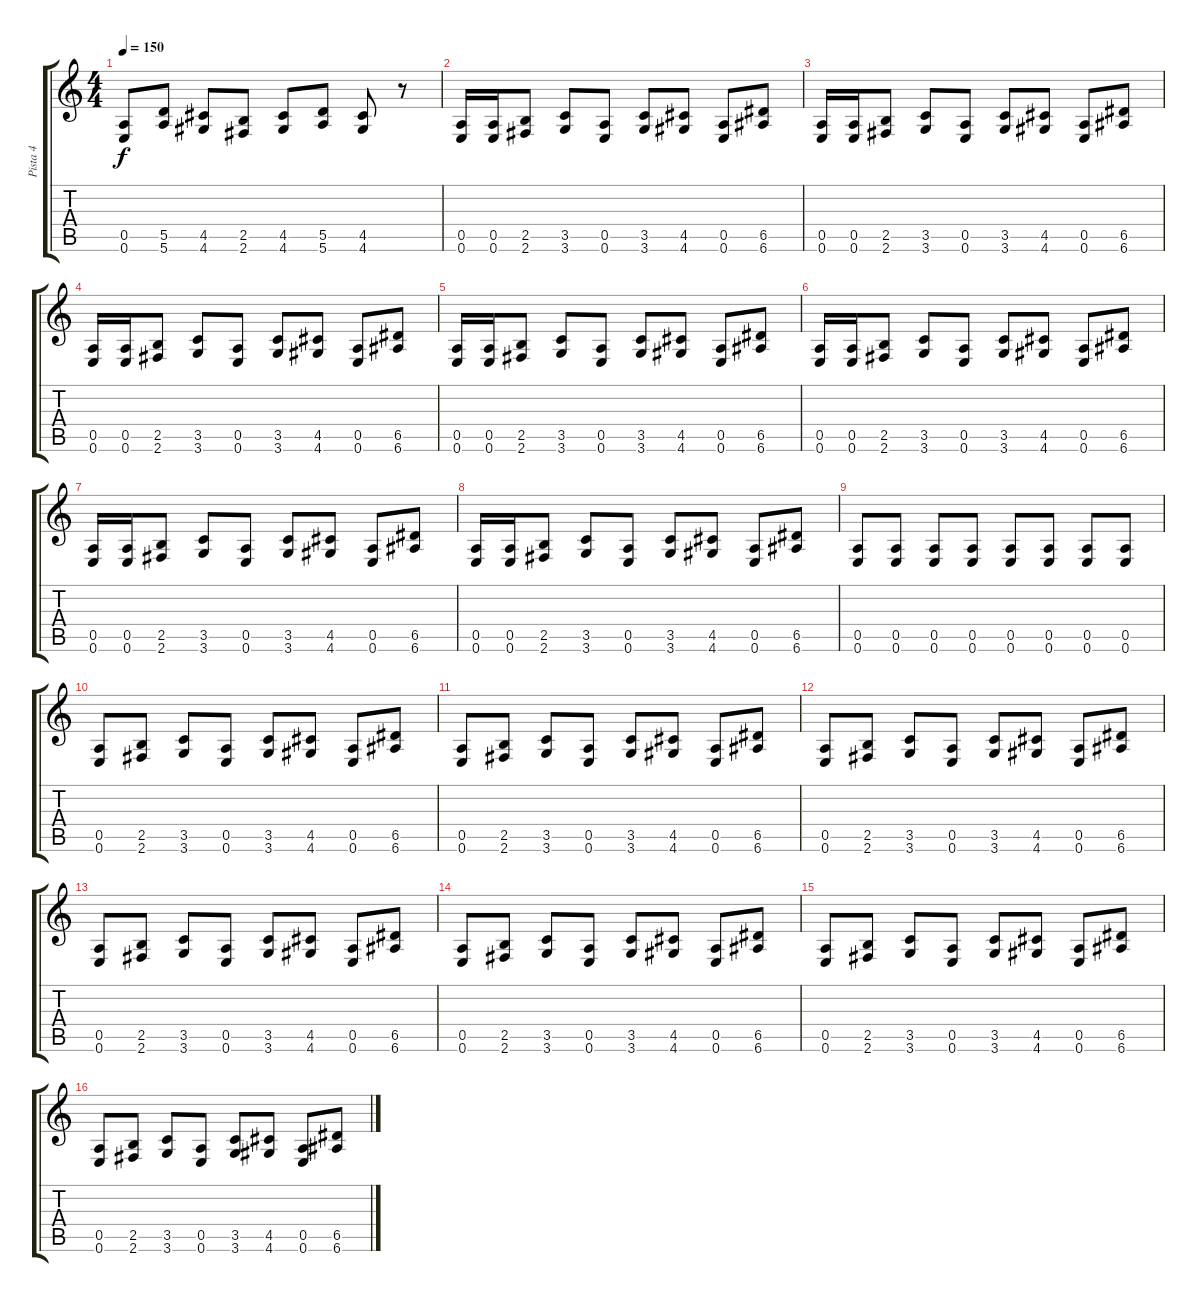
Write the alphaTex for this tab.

\track ("Pista 4" "Pista 4") {instrument overdrivenguitar}
\staff {score tabs}
\tuning (E4 B3 G3 D3 A2 E2) {hide}
\ts (4 4)
\tempo 150
\clef g2
\ks c
(0.5 0.6).8{dy f} (5.5 5.6).8 (4.5 4.6).8 (2.5 2.6).8 (4.5 4.6).8 (5.5 5.6).8 (4.5 4.6).8 r.8 |
(0.5 0.6).16 (0.5 0.6).16 (2.5 2.6).8 (3.5 3.6).8 (0.5 0.6).8 (3.5 3.6).8 (4.5 4.6).8 (0.5 0.6).8 (6.5 6.6).8 |
(0.5 0.6).16 (0.5 0.6).16 (2.5 2.6).8 (3.5 3.6).8 (0.5 0.6).8 (3.5 3.6).8 (4.5 4.6).8 (0.5 0.6).8 (6.5 6.6).8 |
(0.5 0.6).16 (0.5 0.6).16 (2.5 2.6).8 (3.5 3.6).8 (0.5 0.6).8 (3.5 3.6).8 (4.5 4.6).8 (0.5 0.6).8 (6.5 6.6).8 |
(0.5 0.6).16 (0.5 0.6).16 (2.5 2.6).8 (3.5 3.6).8 (0.5 0.6).8 (3.5 3.6).8 (4.5 4.6).8 (0.5 0.6).8 (6.5 6.6).8 |
(0.5 0.6).16 (0.5 0.6).16 (2.5 2.6).8 (3.5 3.6).8 (0.5 0.6).8 (3.5 3.6).8 (4.5 4.6).8 (0.5 0.6).8 (6.5 6.6).8 |
(0.5 0.6).16 (0.5 0.6).16 (2.5 2.6).8 (3.5 3.6).8 (0.5 0.6).8 (3.5 3.6).8 (4.5 4.6).8 (0.5 0.6).8 (6.5 6.6).8 |
(0.5 0.6).16 (0.5 0.6).16 (2.5 2.6).8 (3.5 3.6).8 (0.5 0.6).8 (3.5 3.6).8 (4.5 4.6).8 (0.5 0.6).8 (6.5 6.6).8 |
(0.5 0.6).8 (0.5 0.6).8 (0.5 0.6).8 (0.5 0.6).8 (0.5 0.6).8 (0.5 0.6).8 (0.5 0.6).8 (0.5 0.6).8 |
(0.5 0.6).8 (2.5 2.6).8 (3.5 3.6).8 (0.5 0.6).8 (3.5 3.6).8 (4.5 4.6).8 (0.5 0.6).8 (6.5 6.6).8 |
(0.5 0.6).8 (2.5 2.6).8 (3.5 3.6).8 (0.5 0.6).8 (3.5 3.6).8 (4.5 4.6).8 (0.5 0.6).8 (6.5 6.6).8 |
(0.5 0.6).8 (2.5 2.6).8 (3.5 3.6).8 (0.5 0.6).8 (3.5 3.6).8 (4.5 4.6).8 (0.5 0.6).8 (6.5 6.6).8 |
(0.5 0.6).8 (2.5 2.6).8 (3.5 3.6).8 (0.5 0.6).8 (3.5 3.6).8 (4.5 4.6).8 (0.5 0.6).8 (6.5 6.6).8 |
(0.5 0.6).8 (2.5 2.6).8 (3.5 3.6).8 (0.5 0.6).8 (3.5 3.6).8 (4.5 4.6).8 (0.5 0.6).8 (6.5 6.6).8 |
(0.5 0.6).8 (2.5 2.6).8 (3.5 3.6).8 (0.5 0.6).8 (3.5 3.6).8 (4.5 4.6).8 (0.5 0.6).8 (6.5 6.6).8 |
(0.5 0.6).8 (2.5 2.6).8 (3.5 3.6).8 (0.5 0.6).8 (3.5 3.6).8 (4.5 4.6).8 (0.5 0.6).8 (6.5 6.6).8
